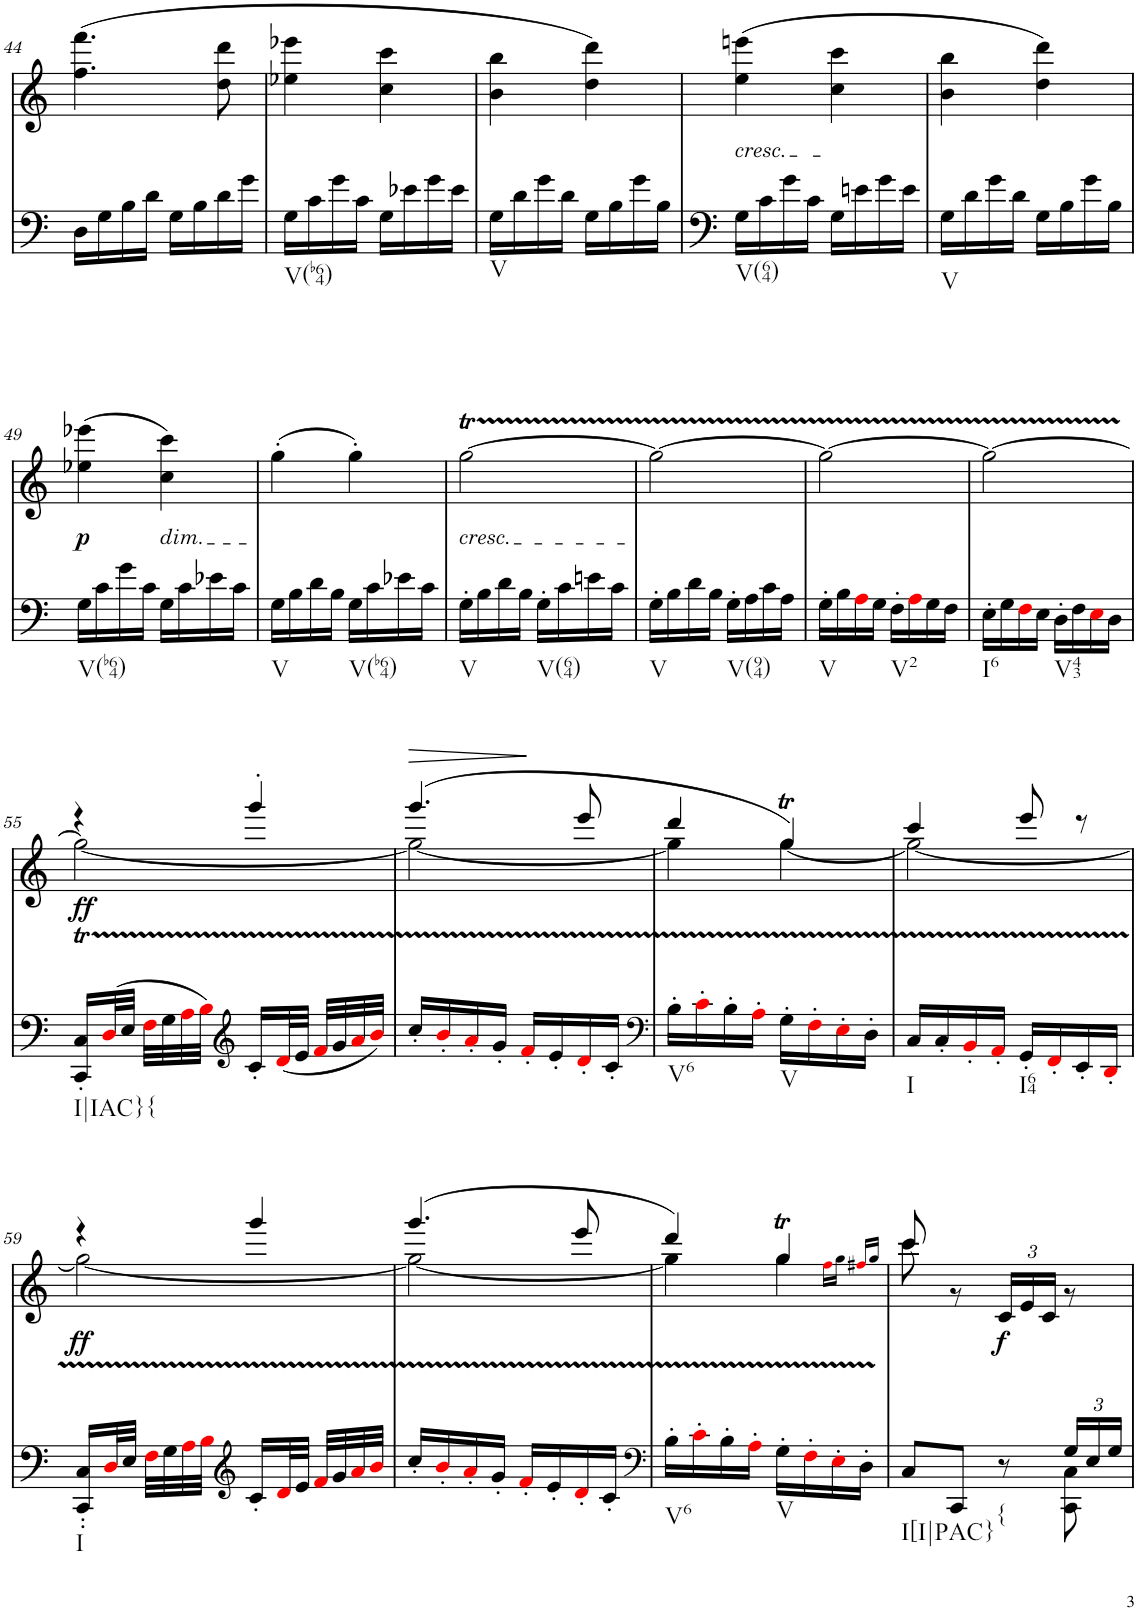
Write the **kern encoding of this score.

**kern	**dynam	**kern	**text	**dynam
*part2	*part2	*part1	*part1	*part1
*staff2	*staff2	*staff1	*staff1	*staff1
*I"piano	*	*I"piano	*	*
*I'Pno	*	*I'Pno	*	*
!!LO:PB:g=z
*clefF4	*	*clefG2	*	*
*k[]	*	*k[]	*	*
*M2/4	*	*M2/4	*	*
=44	=44	=44	=44	=44
16D\LL	.	(4.ff\ 4.fff\	.	.
16G\	.	.	.	.
16B\	.	.	.	.
16d\JJ	.	.	.	.
16G\LL	.	.	.	.
16B\	.	.	.	.
16d\	.	8dd\ 8ddd\	.	.
16g\JJ	.	.	.	.
=45	=45	=45	=45	=45
!LO:TX:b:t=V(b64)	!	!	!	!
16G\LL	.	4ee-X\ 4eee-X\	.	.
16c\	.	.	.	.
16g\	.	.	.	.
16c\JJ	.	.	.	.
16G\LL	.	4cc\ 4ccc\	.	.
16e-X\	.	.	.	.
16g\	.	.	.	.
16e-\JJ	.	.	.	.
=46	=46	=46	=46	=46
!LO:TX:b:t=V	!	!	!	!
16G\LL	.	4b\ 4bb\	.	.
16d\	.	.	.	.
16g\	.	.	.	.
16d\JJ	.	.	.	.
16G\LL	.	4dd\ 4ddd\)	.	.
16B\	.	.	.	.
16g\	.	.	.	.
16B\JJ	.	.	.	.
=47	=47	=47	=47	=47
!	!	!LO:TX:b:i:t=cresc.	!	!
!LO:TX:b:t=V(64)	!	!	!	!
!	!	!	!LO:LY:b	!
16G\LL	.	(4ee\ 4eeen\	<	.
16c\	.	.	.	.
16g\	.	.	.	.
16c\JJ	.	.	.	.
16G\LL	.	4cc\ 4ccc\	.	.
16en\	.	.	.	.
16g\	.	.	.	.
16e\JJ	.	.	.	.
=48	=48	=48	=48	=48
!LO:TX:b:t=V	!	!	!	!
16G\LL	.	4b\ 4bb\	.	.
16d\	.	.	.	.
16g\	.	.	.	.
16d\JJ	.	.	.	.
16G\LL	.	4dd\ 4ddd\)	.	.
16B\	.	.	.	.
16g\	.	.	.	.
16B\JJ	.	.	.	.
!!LO:LB:g=z
=49	=49	=49	=49	=49
!LO:TX:b:t=V(b64)	!	!	!	!
!	!	!	!LO:LY:b	!LO:DY:b
16G\LL	.	(4ee-X\ 4eee-X\	p	p
16c\	.	.	.	.
16g\	.	.	.	.
16c\JJ	.	.	.	.
!	!	!LO:TX:b:i:t=dim.	!	!
!	!	!	!LO:LY:b	!
16G\LL	.	4cc\ 4ccc\)	>	.
16c\	.	.	.	.
16e-X\	.	.	.	.
16c\JJ	.	.	.	.
=50	=50	=50	=50	=50
!LO:TX:b:t=V	!	!	!	!
16G\LL	.	(4gg'\	.	.
16B\	.	.	.	.
16d\	.	.	.	.
16B\JJ	.	.	.	.
!LO:TX:b:t=V(b64)	!	!	!	!
16G\LL	.	4gg'\)	.	.
16c\	.	.	.	.
16e-X\	.	.	.	.
16c\JJ	.	.	.	.
=51	=51	=51	=51	=51
!	!	!LO:TX:b:i:t=cresc.	!	!
!LO:TX:b:t=V	!	!	!	!
!	!	!	!LO:LY:b	!
16G'\LL	.	[2ggT\	<	.
16B\	.	.	.	.
16d\	.	.	.	.
16B\JJ	.	.	.	.
!LO:TX:b:t=V(64)	!	!	!	!
16G'\LL	.	.	.	.
16c\	.	.	.	.
16en\	.	.	.	.
16c\JJ	.	.	.	.
=52	=52	=52	=52	=52
!LO:TX:b:t=V	!	!	!	!
16G'\LL	.	2gg\_	.	.
16B\	.	.	.	.
16d\	.	.	.	.
16B\JJ	.	.	.	.
!LO:TX:b:t=V(94)	!	!	!	!
16G'\LL	.	.	.	.
16A\	.	.	.	.
16c\	.	.	.	.
16A\JJ	.	.	.	.
=53	=53	=53	=53	=53
!LO:TX:b:t=V	!	!	!	!
16G'\LL	.	2gg\_	.	.
16B\	.	.	.	.
16Ai\	.	.	.	.
16G\JJ	.	.	.	.
!LO:TX:b:t=V2	!	!	!	!
16F'\LL	.	.	.	.
16Ai\	.	.	.	.
16G\	.	.	.	.
16F\JJ	.	.	.	.
=54	=54	=54	=54	=54
!LO:TX:b:t=I6	!	!	!	!
!	!	!	!LO:LY:b	!
16E'\LL	.	2ggTTT\_	ff	.
16G\	.	.	.	.
16Fi\	.	.	.	.
16E\JJ	.	.	.	.
!LO:TX:b:t=V43	!	!	!	!
16D'\LL	.	.	.	.
16F\	.	.	.	.
16Ei\	.	.	.	.
16D\JJ	.	.	.	.
!!LO:LB:g=z
=55	=55	=55	=55	=55
*	*	*^	*	*
!LO:TX:b:t=I|IAC}{	!	!	!	!	!
!	!LO:DY:a	!	!	!	!
16CC/T' 16C/T'LL	ff	4r	2gg\_	.	.
(32Di/L	.	.	.	.	.
32E/JJJ	.	.	.	.	.
32Fi\LLL	.	.	.	.	.
32G\	.	.	.	.	.
32Ai\	.	.	.	.	.
32Bi\JJJ)	.	.	.	.	.
*clefG2	*	*	*	*	*
16c'/LL	.	4ggg'/	.	.	.
(32di/L	.	.	.	.	.
32e/JJJ	.	.	.	.	.
32fi/LLL	.	.	.	.	.
32g/	.	.	.	.	.
32ai/	.	.	.	.	.
32bi/JJJ)	.	.	.	.	.
=56	=56	=56	=56	=56	=56
!	!	!	!	!	!LO:HP:b
16cc'/LL	.	(4.ggg/	2gg\_	.	>
16b'i/	.	.	.	.	.
16a'i/	.	.	.	.	.
16g'/JJ	.	.	.	.	.
16f'i/LL	.	.	.	.	.
16e'/	.	.	.	.	.
16d'i/	.	8eee/	.	.	]
16c'/JJ	.	.	.	.	.
=57	=57	=57	=57	=57	=57
*clefF4	*	*	*	*	*
!LO:TX:b:t=V6	!	!	!	!	!
16B'\LL	.	4ddd/	4gg\]	.	.
16c'i\	.	.	.	.	.
16B'\	.	.	.	.	.
16A'i\JJ	.	.	.	.	.
!LO:TX:b:t=V	!	!	!	!	!
16G'\LL	.	4ggT/)	[4gg\	.	.
16F'i\	.	.	.	.	.
16E'i\	.	.	.	.	.
16D'\JJ	.	.	.	.	.
=58	=58	=58	=58	=58	=58
!LO:TX:b:t=I	!	!	!	!	!
16C/LL	.	4ccc/	2gg\_	.	.
16C'/	.	.	.	.	.
16BB'i/	.	.	.	.	.
16AA'i/JJ	.	.	.	.	.
!LO:TX:b:t=I64	!	!	!	!	!
16GG'/LL	.	8eee/	.	.	.
16FF'i/	.	.	.	.	.
16EE'/	.	8r	.	.	.
16DD'i/JJ	.	.	.	.	.
!!LO:LB:g=z	!!
=59	=59	=59	=59	=59	=59
!LO:TX:b:t=I	!	!	!	!	!
!	!	!	!	!	!LO:DY:b
16CC/' 16C/'LL	.	4r	2gg\_	.	ff
32Di/L	.	.	.	.	.
32E/JJJ	.	.	.	.	.
32Fi\LLL	.	.	.	.	.
32G\	.	.	.	.	.
32Ai\	.	.	.	.	.
32Bi\JJJ	.	.	.	.	.
*clefG2	*	*	*	*	*
16c'/LL	.	4ggg/	.	.	.
32di/L	.	.	.	.	.
32e/JJJ	.	.	.	.	.
32fi/LLL	.	.	.	.	.
32g/	.	.	.	.	.
32ai/	.	.	.	.	.
32bi/JJJ	.	.	.	.	.
=60	=60	=60	=60	=60	=60
!	!	!	!	!LO:LY:b	!
16cc'/LL	.	(4.ggg/	2gg\_	>	.
16b'i/	.	.	.	.	.
16a'i/	.	.	.	.	.
16g'/JJ	.	.	.	.	.
16f'i/LL	.	.	.	.	.
16e'/	.	.	.	.	.
16d'i/	.	8eee/	.	.	.
16c'/JJ	.	.	.	.	.
=61	=61	=61	=61	=61	=61
*clefF4	*	*	*	*	*
!LO:TX:b:t=V6	!	!	!	!	!
16B'\LL	.	4ddd/)	4gg\]	.	.
16c'i\	.	.	.	.	.
16B'\	.	.	.	.	.
16A'i\JJ	.	.	.	.	.
!LO:TX:b:t=V	!	!	!	!	!
16G'\LL	.	4ggT/	4gg\	.	.
16F'i\	.	.	.	.	.
16E'i\	.	.	.	.	.
16DTTT'\JJ	.	.	.	.	.
.	.	16qff#Xi/LL	16qff#i\LL	.	.
.	.	16qgg/JJ	16qgg\JJ	.	.
=62	=62	=62	=62	=62	=62
*^	*	*	*	*	*
!LO:TX:b:t=I[I|PAC}	!	!	!	!	!	!
8C/L	4.ryy	.	8ccc\	8ccc/	.	.
8CC/J	.	.	4.ryy	8r	.	.
*	*	*	*	*Xbrackettup	*	*
!LO:TX:b:t={	!	!	!	!	!	!
!	!	!	!	!	!LO:LY:b	!LO:DY:b
8r	.	.	.	24c/LL	f	f
.	.	.	.	24e/	.	.
.	.	.	.	24c/JJ	.	.
*Xbrackettup	*	*	*	*	*	*
24G/LL	8CC\ 8C\	.	.	8r	.	.
24E/	.	.	.	.	.	.
24G/JJ	.	.	.	.	.	.
*v	*v	*	*	*	*	*
*	*	*v	*v	*	*
=	=	=	=	=
*-	*-	*-	*-	*-
